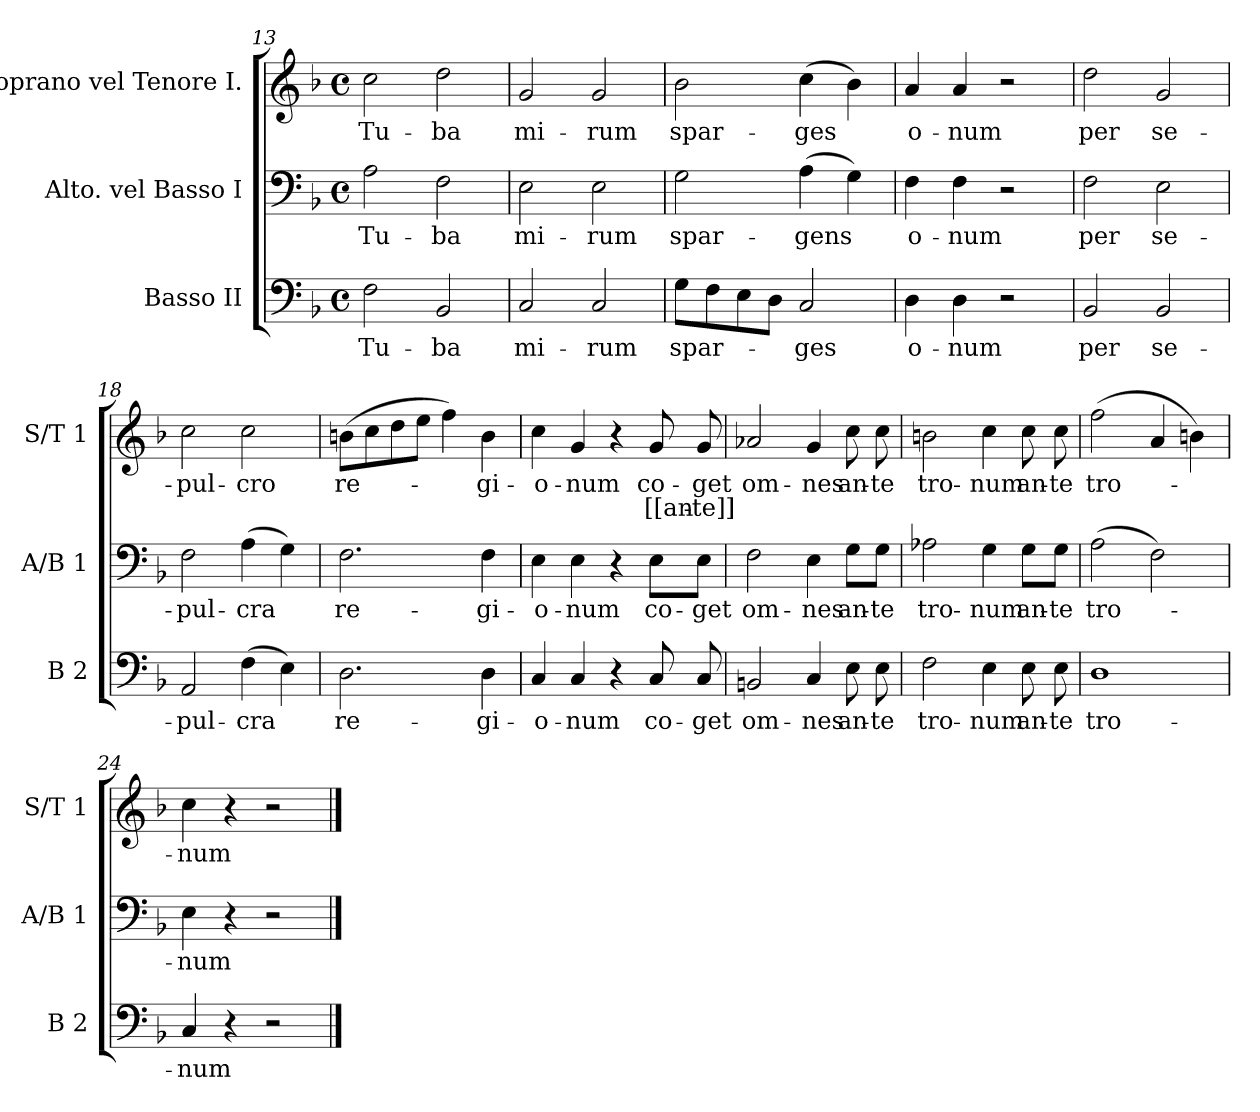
**kern	**text	**kern	**text	**kern	**text	**text
*part3	*part3	*part2	*part2	*part1	*part1	*part1
*staff3	*staff3	*staff2	*staff2	*staff1	*staff1	*staff1
*I"Basso II	*	*I"Alto. vel Basso I	*	*I"Soprano vel Tenore I.	*	*
*I'B 2	*	*I'A/B 1	*	*I'S/T 1	*	*
*clefF4	*	*clefF4	*	*clefG2	*	*
*k[b-]	*	*k[b-]	*	*k[b-]	*	*
*M4/4	*	*M4/4	*	*M4/4	*	*
*met(c)	*	*met(c)	*	*met(c)	*	*
=13	=13	=13	=13	=13	=13	=13
2F\	Tu-	2A\	Tu-	2cc\	Tu-	.
2BB-/	-ba	2F\	-ba	2dd\	-ba	.
=14	=14	=14	=14	=14	=14	=14
2C/	mi-	2E\	mi-	2g/	mi-	.
2C/	-rum	2E\	-rum	2g/	-rum	.
=15	=15	=15	=15	=15	=15	=15
8G\L	spar-	2G\	spar-	2b-\	spar-	.
8F\	.	.	.	.	.	.
8E\	.	.	.	.	.	.
8D\J	.	.	.	.	.	.
2C/	-ges	(4A\	-gens	(4cc\	-ges	.
.	.	4G\)	.	4b-\)	.	.
=16	=16	=16	=16	=16	=16	=16
4D\	o-	4F\	o-	4a/	o-	.
4D\	-num	4F\	-num	4a/	-num	.
2r	.	2r	.	2r	.	.
=17	=17	=17	=17	=17	=17	=17
2BB-/	per	2F\	per	2dd\	per	.
2BB-/	se-	2E\	se-	2g/	se-	.
=18	=18	=18	=18	=18	=18	=18
2AA/	-pul-	2F\	-pul-	2cc\	-pul-	.
(4F\	-cra	(4A\	-cra	2cc\	-cro	.
4E\)	.	4G\)	.	.	.	.
=19	=19	=19	=19	=19	=19	=19
2.D\	re-	2.F\	re-	(8bn\L	re-	.
.	.	.	.	8cc\	.	.
.	.	.	.	8dd\	.	.
.	.	.	.	8ee\J	.	.
.	.	.	.	4ff\)	.	.
4D\	-gi-	4F\	-gi-	4b\	-gi-	.
=20	=20	=20	=20	=20	=20	=20
4C/	-o-	4E\	-o-	4cc\	-o-	.
4C/	-num	4E\	-num	4g/	-num	.
4r	.	4r	.	4r	.	.
8C/	co-	8E\L	co-	8g/	co-	[[an-
8C/	-get	8E\J	-get	8g/	-get	-te]]
=21	=21	=21	=21	=21	=21	=21
2BBn/	om-	2F\	om-	2a-X/	om-	.
4C/	-nes	4E\	-nes	4g/	-nes	.
8E\	an-	8G\L	an-	8cc\	an-	.
8E\	-te	8G\J	-te	8cc\	-te	.
=22	=22	=22	=22	=22	=22	=22
2F\	tro-	2A-X\	tro-	2bn\	tro-	.
4E\	-num	4G\	-num	4cc\	-num	.
8E\	an-	8G\L	an-	8cc\	an-	.
8E\	-te	8G\J	-te	8cc\	-te	.
=23	=23	=23	=23	=23	=23	=23
1D	tro-	(2A\	tro-	(2ff\	tro-	.
.	.	2F\)	.	4a/	.	.
.	.	.	.	4bn\)	.	.
=24	=24	=24	=24	=24	=24	=24
4C/	-num	4E\	-num	4cc\	-num	.
4r	.	4r	.	4r	.	.
2r	.	2r	.	2r	.	.
==	==	==	==	==	==	==
*-	*-	*-	*-	*-	*-	*-
